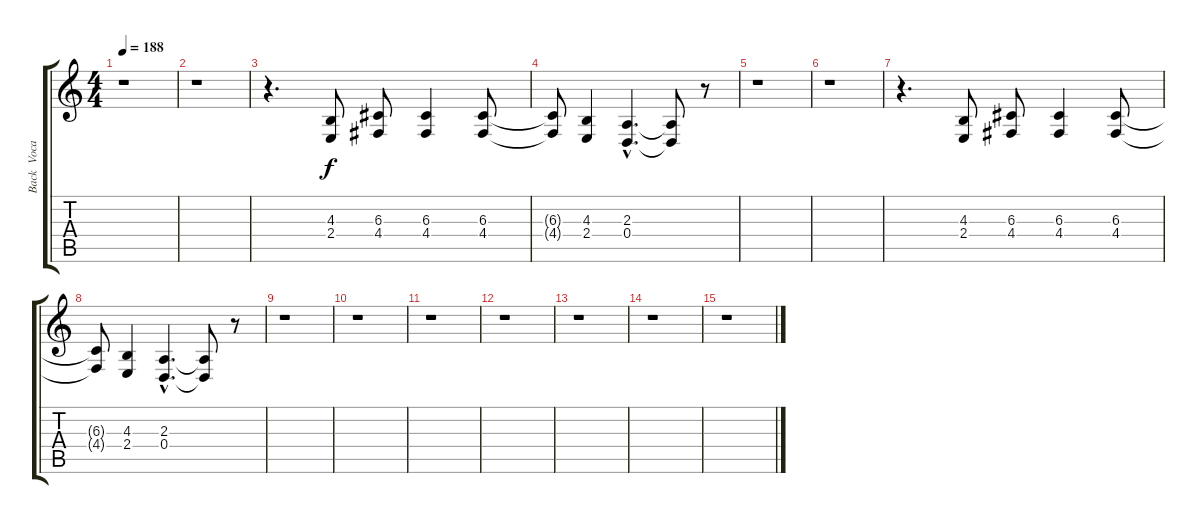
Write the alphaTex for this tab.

\track ("Back  Vocal" "Back  Voca") {instrument flute}
\staff {score tabs}
\tuning (E4 B3 G3 D3 A2 E2) {hide}
\ts (4 4)
\tempo 188
\clef g2
\ks c
r.1{dy f} |
r.1 |
r.4{d} (4.3 2.4).8 (6.3 4.4).8 (6.3 4.4).4 (6.3 4.4).8 |
(6.3{t} 4.4{t}).8 (4.3 2.4).4 (2.3{hac} 0.4{hac}).4{d} (2.3{t} 0.4{t}).8 r.8 |
r.1 |
r.1 |
r.4{d} (4.3 2.4).8 (6.3 4.4).8 (6.3 4.4).4 (6.3 4.4).8 |
(6.3{t} 4.4{t}).8 (4.3 2.4).4 (2.3{hac} 0.4{hac}).4{d} (2.3{t} 0.4{t}).8 r.8 |
r.1 |
r.1 |
r.1 |
r.1 |
r.1 |
r.1 |
r.1
